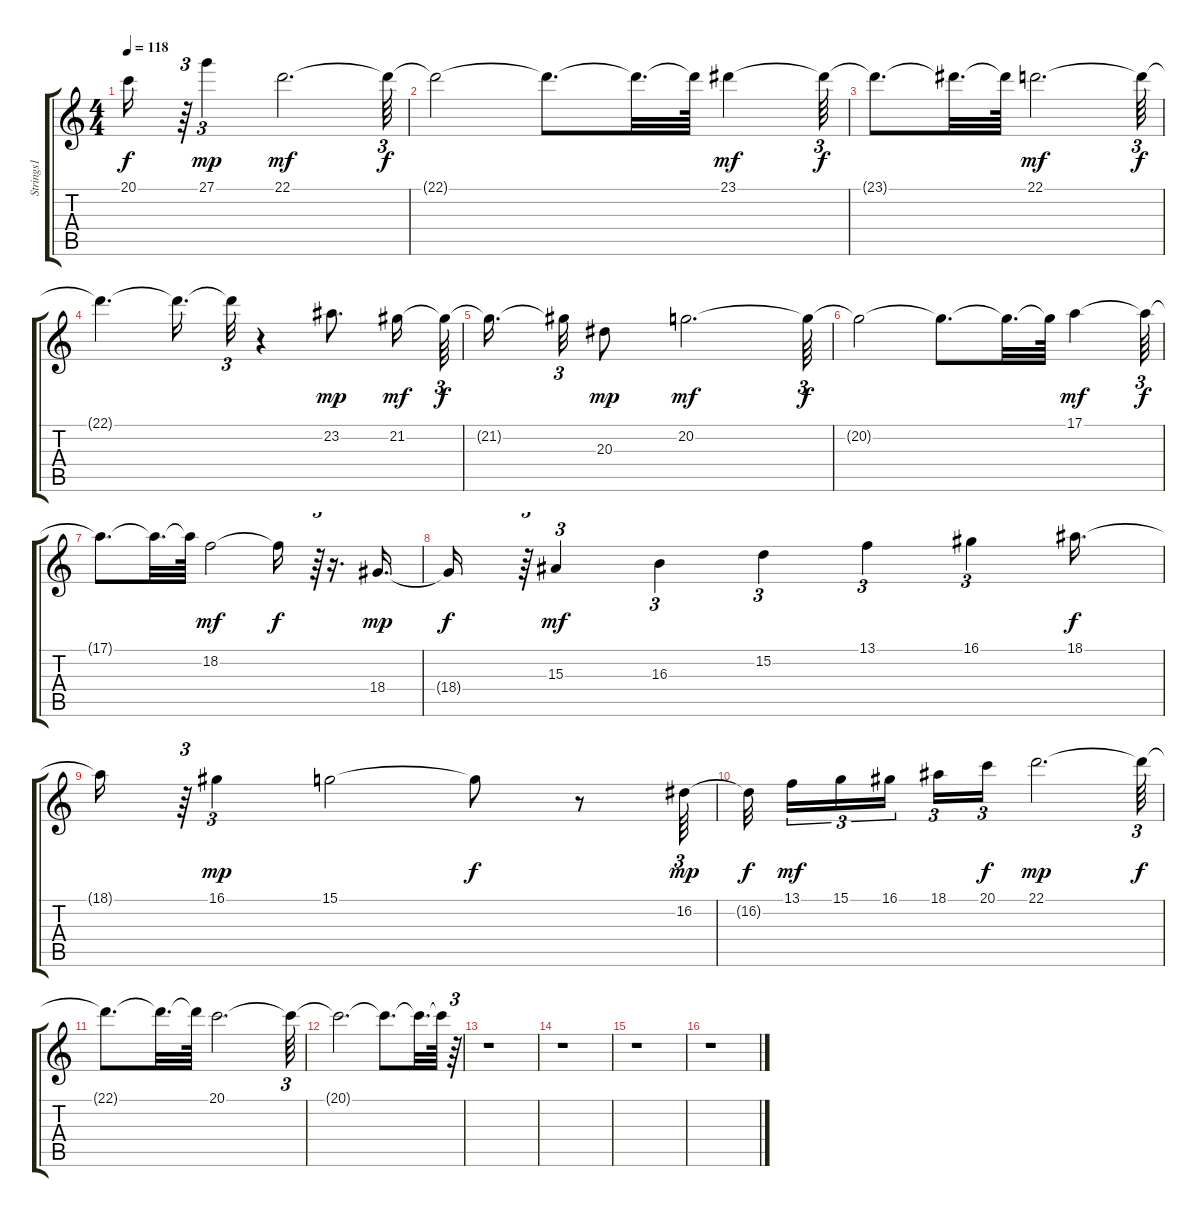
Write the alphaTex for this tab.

\track ("Strings1" "Strings1") {instrument stringensemble1}
\staff {score tabs}
\tuning (E4 B3 G3 D3 A2 E2) {hide}
\ts (4 4)
\tempo 118
\clef g2
\ks c
20.1{t}.16{dy f} r.64{tu (3 2)} 27.1.4{tu (3 2) dy mp} 22.1.2{d dy mf} 22.1{t}.64{tu (3 2) dy f} |
22.1{t}.2 22.1{t}.8{d} 22.1{t}.32{d} 22.1{t}.64 23.1.4{dy mf} 23.1{t}.64{tu (3 2) dy f} |
23.1{t}.8{d} 23.1{t}.32{d} 23.1{t}.64 22.1.2{d dy mf} 22.1{t}.64{tu (3 2) dy f} |
22.1{t}.4{d} 22.1{t}.16{d} 22.1{t}.32{tu (3 2)} r.4 23.2.8{d dy mp} 21.2.16{dy mf} 21.2{t}.64{tu (3 2) dy f} |
21.2{t}.16{d} 21.2{t}.32{tu (3 2)} 20.3.8{dy mp} 20.2.2{d dy mf} 20.2{t}.64{tu (3 2) dy f} |
20.2{t}.2 20.2{t}.8{d} 20.2{t}.32{d} 20.2{t}.64 17.1.4{dy mf} 17.1{t}.64{tu (3 2) dy f} |
17.1{t}.8{d} 17.1{t}.32{d} 17.1{t}.64 18.2.2{dy mf} 18.2{t}.16{dy f} r.64{tu (3 2)} r.16{d} 18.4.16{d dy mp} |
18.4{t}.16{dy f} r.64{tu (3 2)} 15.3.4{tu (3 2) dy mf} 16.3.4{tu (3 2)} 15.2.4{tu (3 2)} 13.1.4{tu (3 2)} 16.1.4{tu (3 2)} 18.1.16{d dy f} |
18.1{t}.16 r.64{tu (3 2)} 16.1.4{tu (3 2) dy mp} 15.1.2 15.1{t}.8{dy f} r.8 16.2.64{tu (3 2) dy mp} |
16.2{t}.32{dy f} 13.1.16{tu (3 2) dy mf} 15.1.16{tu (3 2)} 16.1.16{tu (3 2)} 18.1.16{tu (3 2)} 20.1.16{tu (3 2) dy f} 22.1.2{d dy mp} 22.1{t}.64{tu (3 2) dy f} |
22.1{t}.8{d} 22.1{t}.32{d} 22.1{t}.64 20.1.2{d} 20.1{t}.64{tu (3 2)} |
20.1{t}.2{d} 20.1{t}.8{d} 20.1{t}.32{d} 20.1{t}.64 r.64{tu (3 2)} |
r.1 |
r.1 |
r.1 |
r.1
